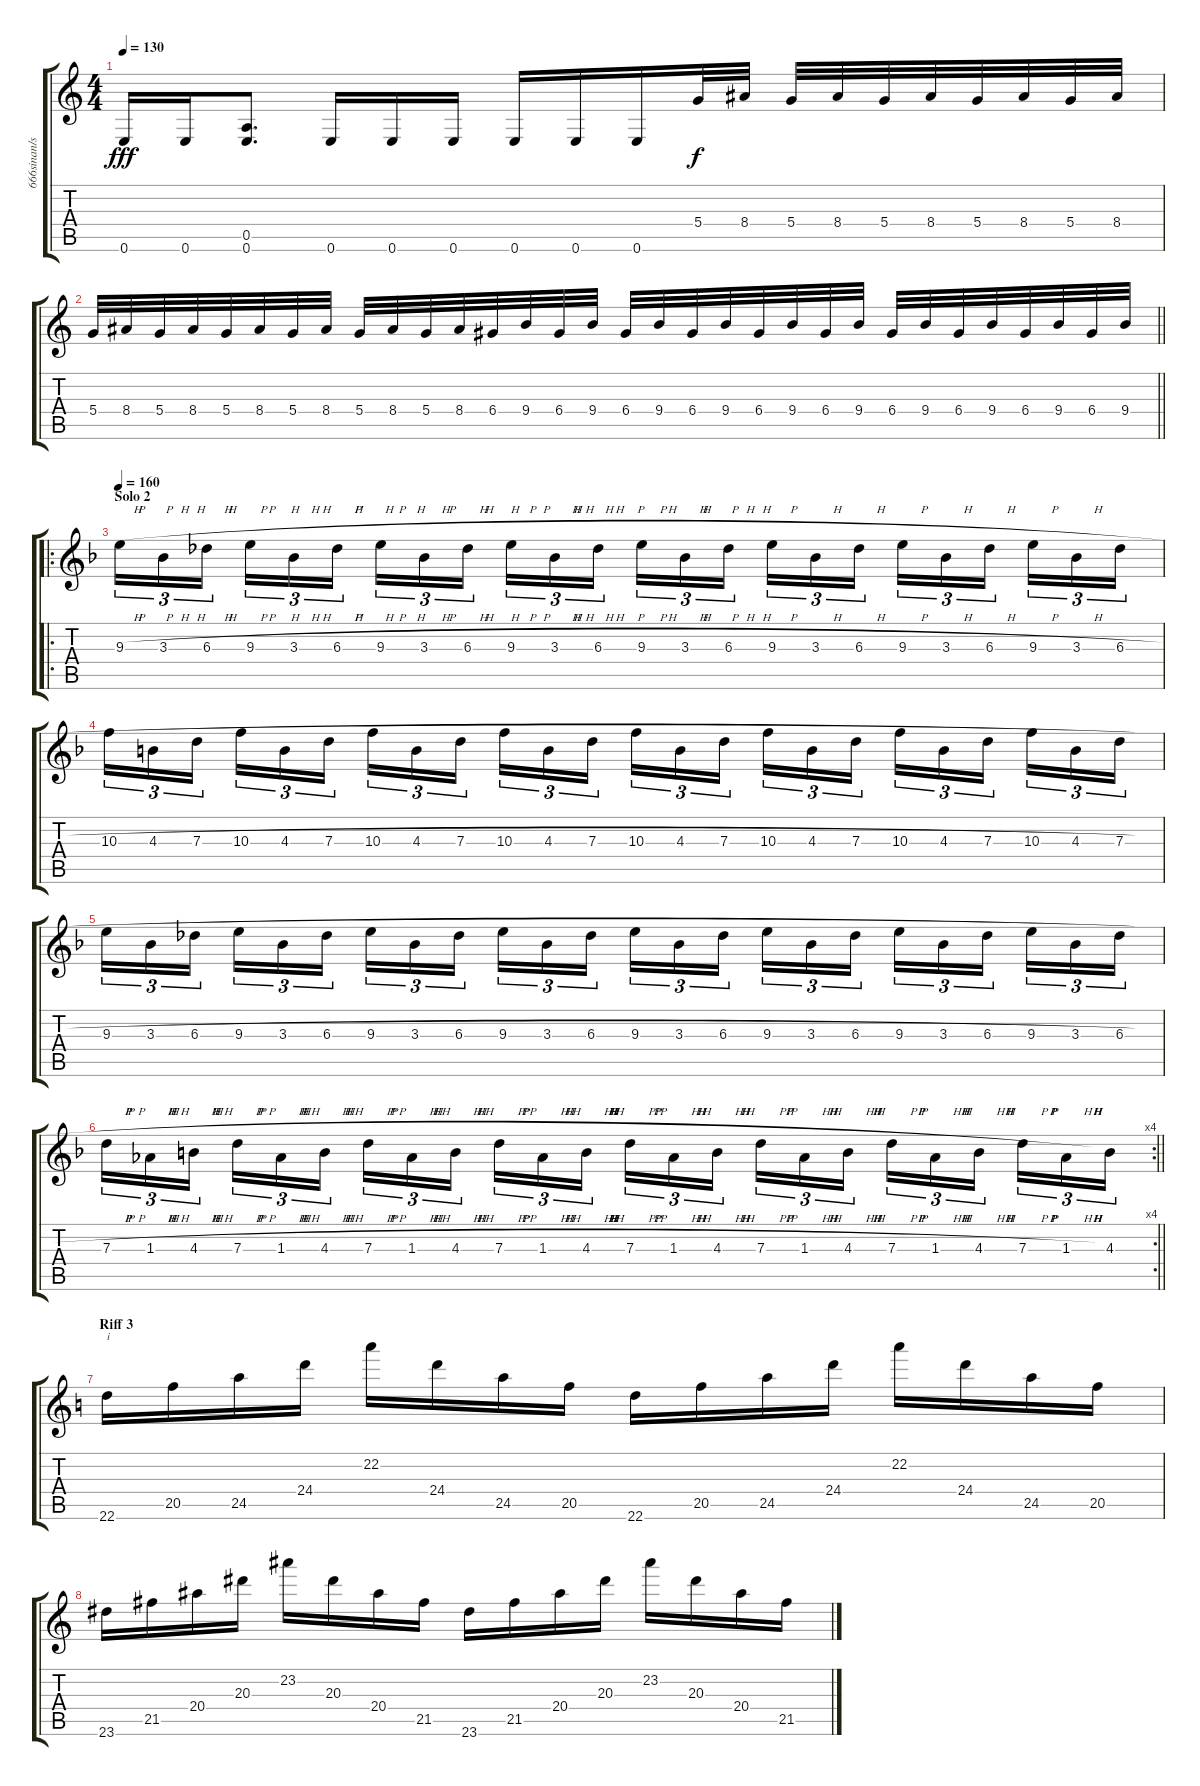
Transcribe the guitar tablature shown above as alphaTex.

\track ("666sinan/satan" "666sinan/s") {instrument distortionguitar}
\staff {score tabs}
\tuning (E4 B3 G3 D3 A2 E2) {hide}
\ts (4 4)
\tempo 130
\clef g2
\ks c
0.6.16{dy fff} 0.6.16 (0.5 0.6).8{d} 0.6.16 0.6.16 0.6.16 0.6.16 0.6.16 0.6.16 5.4.32{dy f} 8.4.32 5.4.32 8.4.32 5.4.32 8.4.32 5.4.32 8.4.32 5.4.32 8.4.32 |
\barLineRight lightlight
5.4.32 8.4.32 5.4.32 8.4.32 5.4.32 8.4.32 5.4.32 8.4.32 5.4.32 8.4.32 5.4.32 8.4.32 6.4.32 9.4.32 6.4.32 9.4.32 6.4.32 9.4.32 6.4.32 9.4.32 6.4.32 9.4.32 6.4.32 9.4.32 6.4.32 9.4.32 6.4.32 9.4.32 6.4.32 9.4.32 6.4.32 9.4.32 |
\ro
\section ("" "Solo 2")
\tempo 160
\ks f
9.3{h}.16{tu (3 2)} 3.3{h}.16{tu (3 2)} 6.3{h}.16{tu (3 2) beam splitsecondary} 9.3{h}.16{tu (3 2)} 3.3{h}.16{tu (3 2)} 6.3{h}.16{tu (3 2)} 9.3{h}.16{tu (3 2)} 3.3{h}.16{tu (3 2)} 6.3{h}.16{tu (3 2) beam splitsecondary} 9.3{h}.16{tu (3 2)} 3.3{h}.16{tu (3 2)} 6.3{h}.16{tu (3 2)} 9.3{h}.16{tu (3 2)} 3.3{h}.16{tu (3 2)} 6.3{h}.16{tu (3 2) beam splitsecondary} 9.3{h}.16{tu (3 2)} 3.3{h}.16{tu (3 2)} 6.3{h}.16{tu (3 2)} 9.3{h}.16{tu (3 2)} 3.3{h}.16{tu (3 2)} 6.3{h}.16{tu (3 2) beam splitsecondary} 9.3{h}.16{tu (3 2)} 3.3{h}.16{tu (3 2)} 6.3{h}.16{tu (3 2)} |
10.3{h}.16{tu (3 2)} 4.3{h}.16{tu (3 2)} 7.3{h}.16{tu (3 2) beam splitsecondary} 10.3{h}.16{tu (3 2)} 4.3{h}.16{tu (3 2)} 7.3{h}.16{tu (3 2)} 10.3{h}.16{tu (3 2)} 4.3{h}.16{tu (3 2)} 7.3{h}.16{tu (3 2) beam splitsecondary} 10.3{h}.16{tu (3 2)} 4.3{h}.16{tu (3 2)} 7.3{h}.16{tu (3 2)} 10.3{h}.16{tu (3 2)} 4.3{h}.16{tu (3 2)} 7.3{h}.16{tu (3 2) beam splitsecondary} 10.3{h}.16{tu (3 2)} 4.3{h}.16{tu (3 2)} 7.3{h}.16{tu (3 2)} 10.3{h}.16{tu (3 2)} 4.3{h}.16{tu (3 2)} 7.3{h}.16{tu (3 2) beam splitsecondary} 10.3{h}.16{tu (3 2)} 4.3{h}.16{tu (3 2)} 7.3{h}.16{tu (3 2)} |
9.3{h}.16{tu (3 2)} 3.3{h}.16{tu (3 2)} 6.3{h}.16{tu (3 2) beam splitsecondary} 9.3{h}.16{tu (3 2)} 3.3{h}.16{tu (3 2)} 6.3{h}.16{tu (3 2)} 9.3{h}.16{tu (3 2)} 3.3{h}.16{tu (3 2)} 6.3{h}.16{tu (3 2) beam splitsecondary} 9.3{h}.16{tu (3 2)} 3.3{h}.16{tu (3 2)} 6.3{h}.16{tu (3 2)} 9.3{h}.16{tu (3 2)} 3.3{h}.16{tu (3 2)} 6.3{h}.16{tu (3 2) beam splitsecondary} 9.3{h}.16{tu (3 2)} 3.3{h}.16{tu (3 2)} 6.3{h}.16{tu (3 2)} 9.3{h}.16{tu (3 2)} 3.3{h}.16{tu (3 2)} 6.3{h}.16{tu (3 2) beam splitsecondary} 9.3{h}.16{tu (3 2)} 3.3{h}.16{tu (3 2)} 6.3{h}.16{tu (3 2)} |
\rc 4
\barLineRight lightlight
7.3{h}.16{tu (3 2)} 1.3{h}.16{tu (3 2)} 4.3{h}.16{tu (3 2) beam splitsecondary} 7.3{h}.16{tu (3 2)} 1.3{h}.16{tu (3 2)} 4.3{h}.16{tu (3 2)} 7.3{h}.16{tu (3 2)} 1.3{h}.16{tu (3 2)} 4.3{h}.16{tu (3 2) beam splitsecondary} 7.3{h}.16{tu (3 2)} 1.3{h}.16{tu (3 2)} 4.3{h}.16{tu (3 2)} 7.3{h}.16{tu (3 2)} 1.3{h}.16{tu (3 2)} 4.3{h}.16{tu (3 2) beam splitsecondary} 7.3{h}.16{tu (3 2)} 1.3{h}.16{tu (3 2)} 4.3{h}.16{tu (3 2)} 7.3{h}.16{tu (3 2)} 1.3{h}.16{tu (3 2)} 4.3{h}.16{tu (3 2) beam splitsecondary} 7.3{h}.16{tu (3 2)} 1.3{h}.16{tu (3 2)} 4.3.16{tu (3 2)} |
\section ("" "Riff 3")
\ks c
22.6.16{txt "i"} 20.5.16 24.5.16 24.4.16 22.2.16 24.4.16 24.5.16 20.5.16 22.6.16 20.5.16 24.5.16 24.4.16 22.2.16 24.4.16 24.5.16 20.5.16 |
23.6.16 21.5.16 20.4.16 20.3.16 23.2.16 20.3.16 20.4.16 21.5.16 23.6.16 21.5.16 20.4.16 20.3.16 23.2.16 20.3.16 20.4.16 21.5.16
